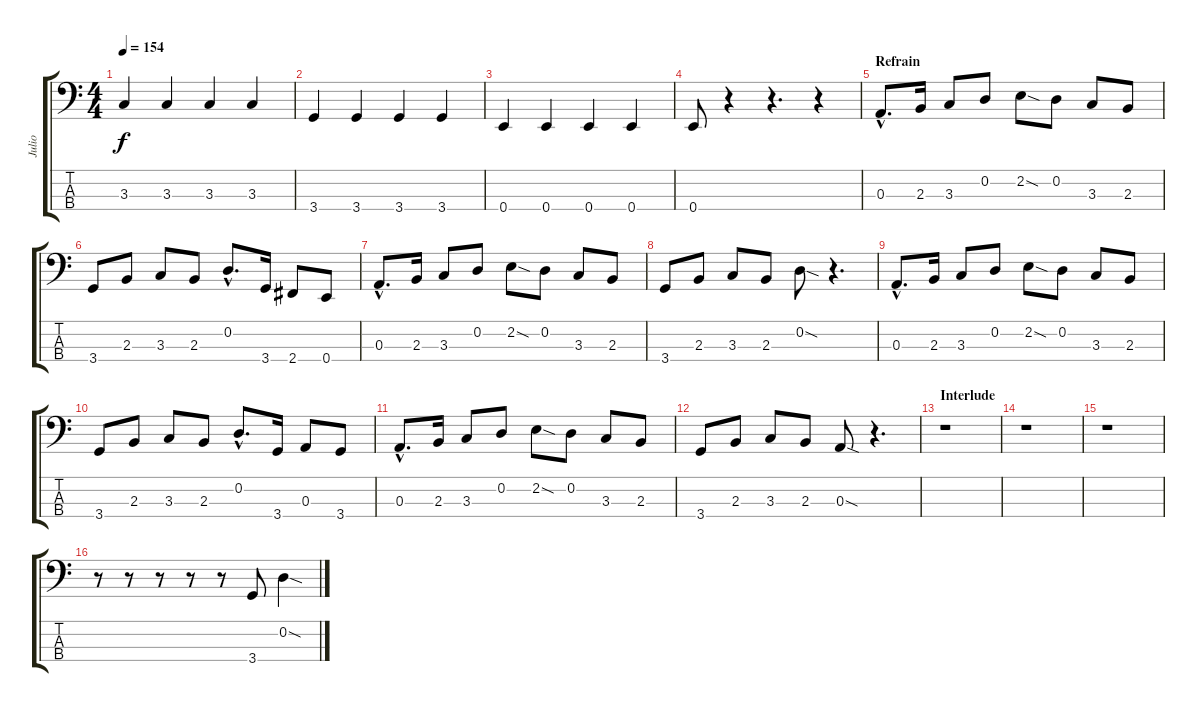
\track ("Julio" "Julio") {instrument electricbassfinger}
\staff {score tabs}
\tuning (G2 D2 A1 E1) {hide}
\ts (4 4)
\tempo 154
\clef f4
\ks c
3.3.4{dy f} 3.3.4 3.3.4 3.3.4 |
3.4.4 3.4.4 3.4.4 3.4.4 |
0.4.4 0.4.4 0.4.4 0.4.4 |
0.4.8 r.4 r.4{d} r.4 |
\section ("" "Refrain")
0.3{hac}.8{d} 2.3.16 3.3.8 0.2.8 2.2{sod}.8 0.2.8 3.3.8 2.3.8 |
3.4.8 2.3.8 3.3.8 2.3.8 0.2{hac}.8{d} 3.4.16 2.4.8 0.4.8 |
0.3{hac}.8{d} 2.3.16 3.3.8 0.2.8 2.2{sod}.8 0.2.8 3.3.8 2.3.8 |
3.4.8 2.3.8 3.3.8 2.3.8 0.2{sod}.8 r.4{d} |
0.3{hac}.8{d} 2.3.16 3.3.8 0.2.8 2.2{sod}.8 0.2.8 3.3.8 2.3.8 |
3.4.8 2.3.8 3.3.8 2.3.8 0.2{hac}.8{d} 3.4.16 0.3.8 3.4.8 |
0.3{hac}.8{d} 2.3.16 3.3.8 0.2.8 2.2{sod}.8 0.2.8 3.3.8 2.3.8 |
3.4.8 2.3.8 3.3.8 2.3.8 0.3{sod}.8 r.4{d} |
\section ("" "Interlude")
r.1 |
r.1 |
r.1 |
r.8 r.8 r.8 r.8 r.8 3.4.8 0.2{sod}.4
